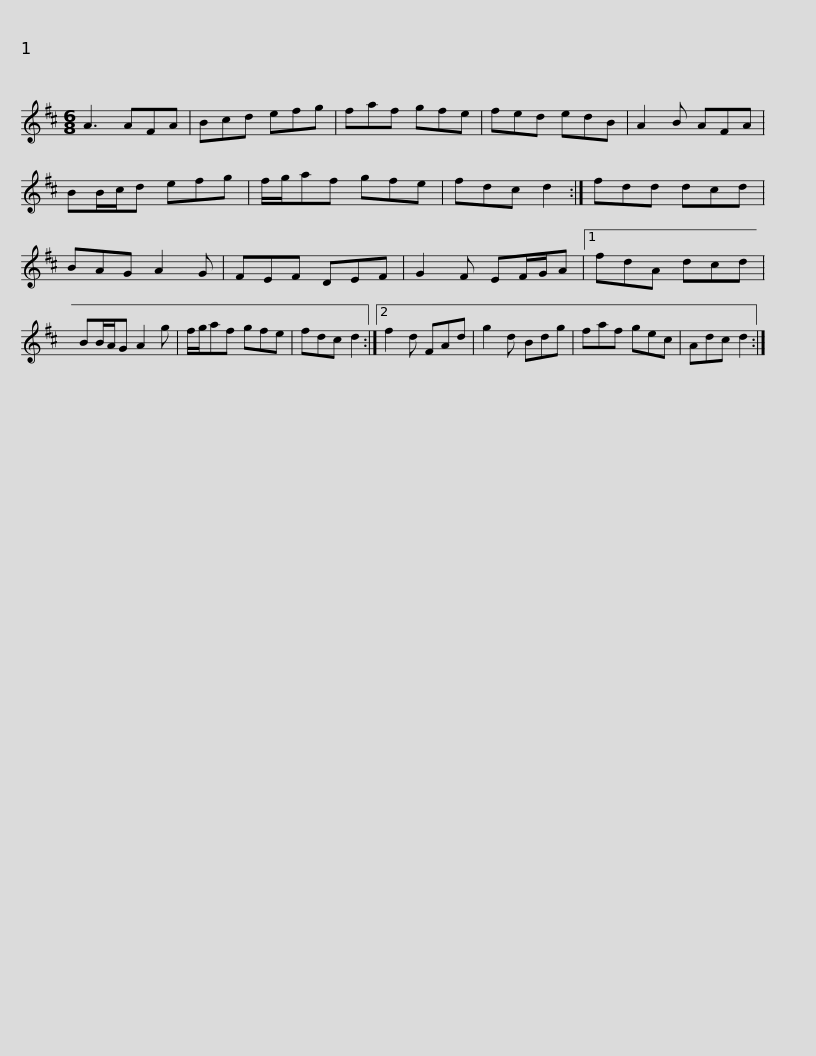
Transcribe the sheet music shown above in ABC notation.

X:1
L:1/8
M:6/8
I:linebreak $
K:D
V:1 treble
V:1
 A3 AFA | Bcd efg | faf gfe | fed edB | A2 B AFA | %5
 BB/c/d efg | f/g/af gfe |$ fdc d2 :| fdd dcd | BAG A2 G | %10
 FEF DEF | G2 F EF/G/A |1 fdA dcd | BB/A/G A2 g |$ f/g/af gfe | %15
 fdc d2 :|2 f2 d FAd | g2 d Bdg | faf gec | Adc d2 :| %20
